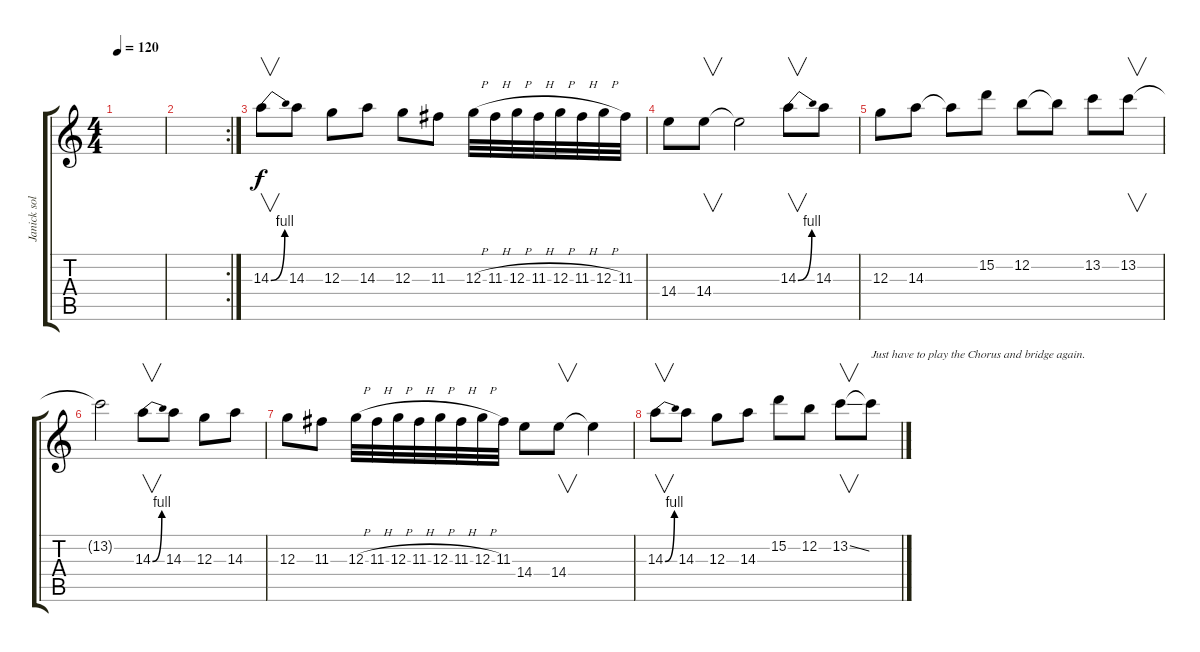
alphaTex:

\track ("Janick solo" "Janick sol") {instrument distortionguitar}
\staff {score tabs}
\tuning (E4 B3 G3 D3 A2 E2) {hide}
\ts (4 4)
\tempo 120
\clef g2
\ks c
|
\rc 2
|
14.3{be (bend 0 0 60 4)}.8{v} 14.3.8 12.3.8 14.3.8 12.3.8 11.3.8 12.3{h}.32 11.3{h}.32 12.3{h}.32 11.3{h}.32 12.3{h}.32 11.3{h}.32 12.3{h}.32 11.3.32 |
14.4.8 14.4.8{v} 14.4{t}.2 14.3{be (bend 0 0 60 4)}.8{v} 14.3.8 |
12.3.8 14.3.8 14.3{t}.8 15.2.8 12.2.8 12.2{t}.8 13.2.8 13.2.8{v} |
13.2{t}.2 14.3{be (bend 0 0 60 4)}.8{v} 14.3.8 12.3.8 14.3.8 |
12.3.8 11.3.8 12.3{h}.32 11.3{h}.32 12.3{h}.32 11.3{h}.32 12.3{h}.32 11.3{h}.32 12.3{h}.32 11.3.32 14.4.8 14.4.8{v} 14.4{t}.4 |
14.3{be (bend 0 0 60 4)}.8{v} 14.3.8 12.3.8 14.3.8 15.2.8 12.2.8 13.2{ss}.8{v} 13.2{t}.8{txt "Just have to play the Chorus and bridge again."}
